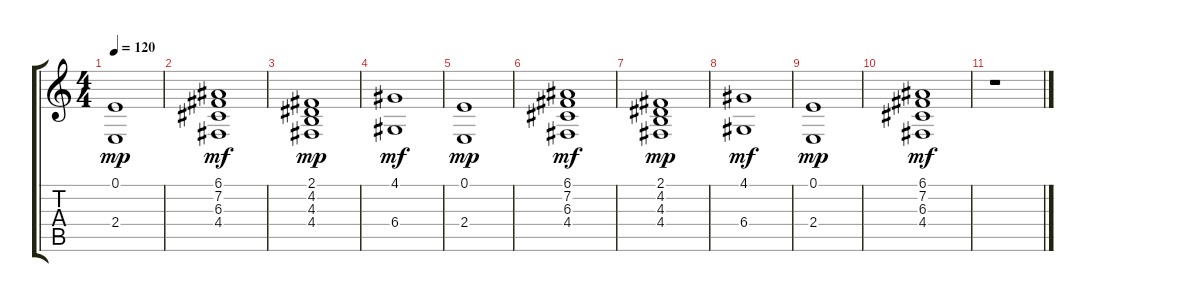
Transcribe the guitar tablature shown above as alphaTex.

\track "" {instrument synthstrings1}
\staff {score tabs}
\tuning (E4 B3 G3 D3 A2 E2) {hide}
\ts (4 4)
\tempo 120
\clef g2
\ks c
(0.1 2.4).1{dy mp} |
(6.1 7.2 6.3 4.4).1{dy mf} |
(2.1 4.2 4.3 4.4).1{dy mp} |
(4.1 6.4).1{dy mf} |
(0.1 2.4).1{dy mp} |
(6.1 7.2 6.3 4.4).1{dy mf} |
(2.1 4.2 4.3 4.4).1{dy mp} |
(4.1 6.4).1{dy mf} |
(0.1 2.4).1{dy mp} |
(6.1 7.2 6.3 4.4).1{dy mf} |
r.1
